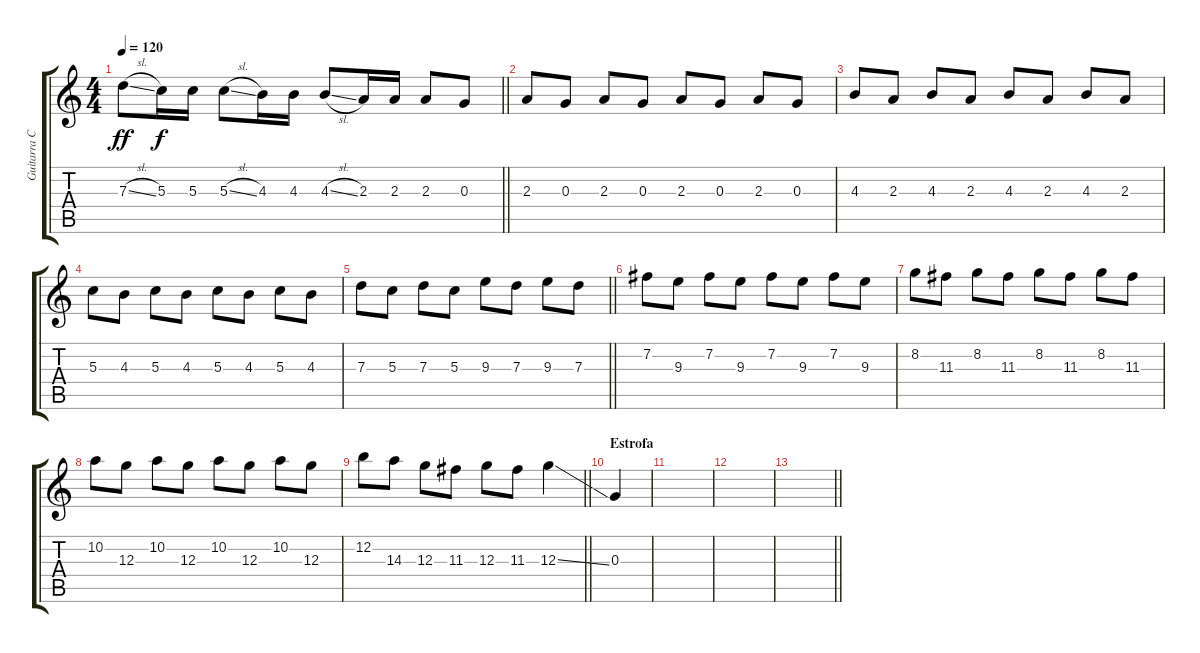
\track ("Guitarra Complemento" "Guitarra C") {instrument overdrivenguitar}
\staff {score tabs}
\tuning (E4 B3 G3 D3 A2 E2) {hide}
\ts (4 4)
\tempo 120
\clef g2
\barLineRight lightlight
\ks c
7.3{sl}.8{dy ff} 5.3.16{dy f} 5.3.16 5.3{sl}.8 4.3.16 4.3.16 4.3{sl}.8 2.3.16 2.3.16 2.3.8 0.3.8 |
2.3.8 0.3.8 2.3.8 0.3.8 2.3.8 0.3.8 2.3.8 0.3.8 |
4.3.8 2.3.8 4.3.8 2.3.8 4.3.8 2.3.8 4.3.8 2.3.8 |
5.3.8 4.3.8 5.3.8 4.3.8 5.3.8 4.3.8 5.3.8 4.3.8 |
\barLineRight lightlight
7.3.8 5.3.8 7.3.8 5.3.8 9.3.8 7.3.8 9.3.8 7.3.8 |
7.2.8 9.3.8 7.2.8 9.3.8 7.2.8 9.3.8 7.2.8 9.3.8 |
8.2.8 11.3.8 8.2.8 11.3.8 8.2.8 11.3.8 8.2.8 11.3.8 |
10.2.8 12.3.8 10.2.8 12.3.8 10.2.8 12.3.8 10.2.8 12.3.8 |
\barLineRight lightlight
12.2.8 14.3.8 12.3.8 11.3.8 12.3.8 11.3.8 12.3{ss}.4 |
\section ("" "Estrofa")
0.3.4 |
|
|
\barLineRight lightlight
